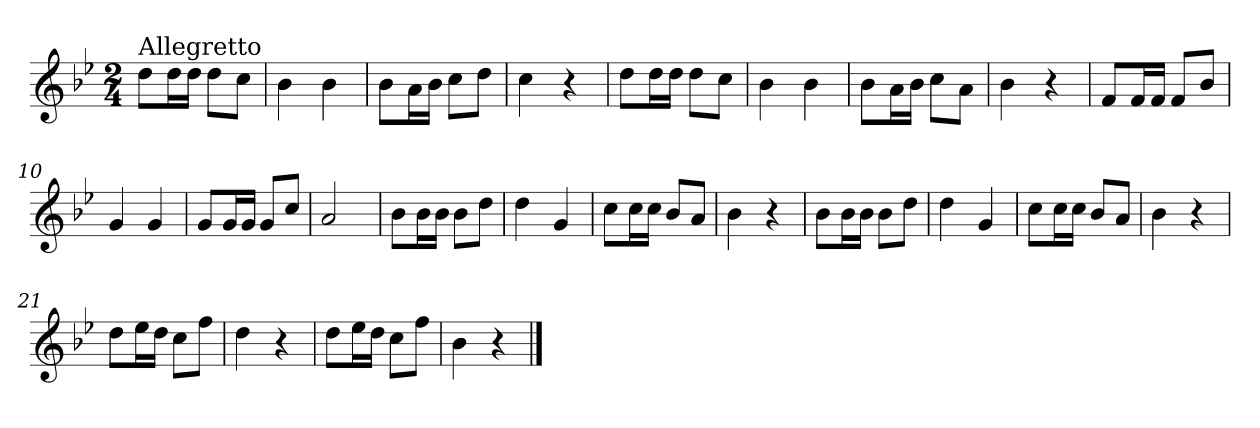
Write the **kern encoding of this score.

**kern
*part1
*staff1
*clefG2
*k[b-e-]
*B-:
*M2/4
=1
!LO:TX:a:t=Allegretto
8dd\L
16dd\L
16dd\JJ
8dd\L
8cc\J
=2
4b-\
4b-\
=3
8b-\L
16a\L
16b-\JJ
8cc\L
8dd\J
=4
4cc\
4r
=5
8dd\L
16dd\L
16dd\JJ
8dd\L
8cc\J
=6
4b-\
4b-\
=7
8b-\L
16a\L
16b-\JJ
8cc\L
8a\J
=8
4b-\
4r
!!LO:LB:g=z
=9
8f/L
16f/L
16f/JJ
8f/L
8b-/J
=10
4g/
4g/
=11
8g/L
16g/L
16g/JJ
8g/L
8cc/J
=12
2a/
=13
8b-\L
16b-\L
16b-\JJ
8b-\L
8dd\J
=14
4dd\
4g/
=15
8cc\L
16cc\L
16cc\JJ
8b-/L
8a/J
=16
4b-\
4r
=17
8b-\L
16b-\L
16b-\JJ
8b-\L
8dd\J
!!LO:LB:g=z
=18
4dd\
4g/
=19
8cc\L
16cc\L
16cc\JJ
8b-/L
8a/J
=20
4b-\
4r
=21
8dd\L
16ee-\L
16dd\JJ
8cc\L
8ff\J
=22
4dd\
4r
=23
8dd\L
16ee-\L
16dd\JJ
8cc\L
8ff\J
=24
4b-\
4r
==
*-
